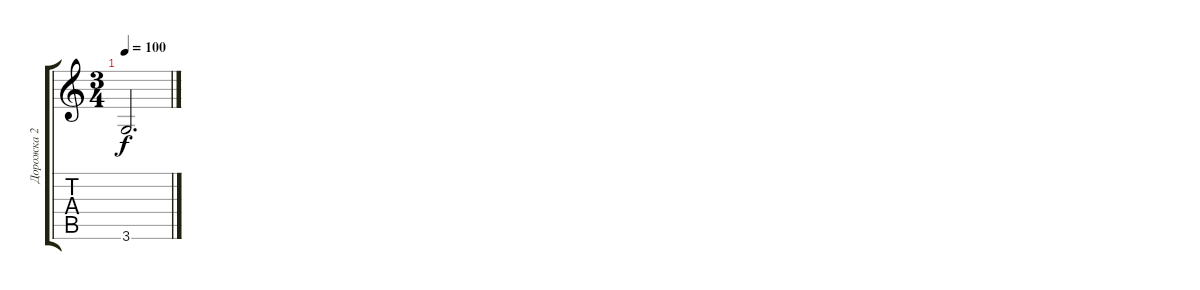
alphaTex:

\track ("Дорожка 2" "Дорожка 2") {instrument electricguitarjazz}
\staff {score tabs}
\tuning (E4 B3 G3 D3 A2 E2) {hide}
\ts (3 4)
\tempo 100
\clef g2
\ks c
3.6.2{d dy f}
